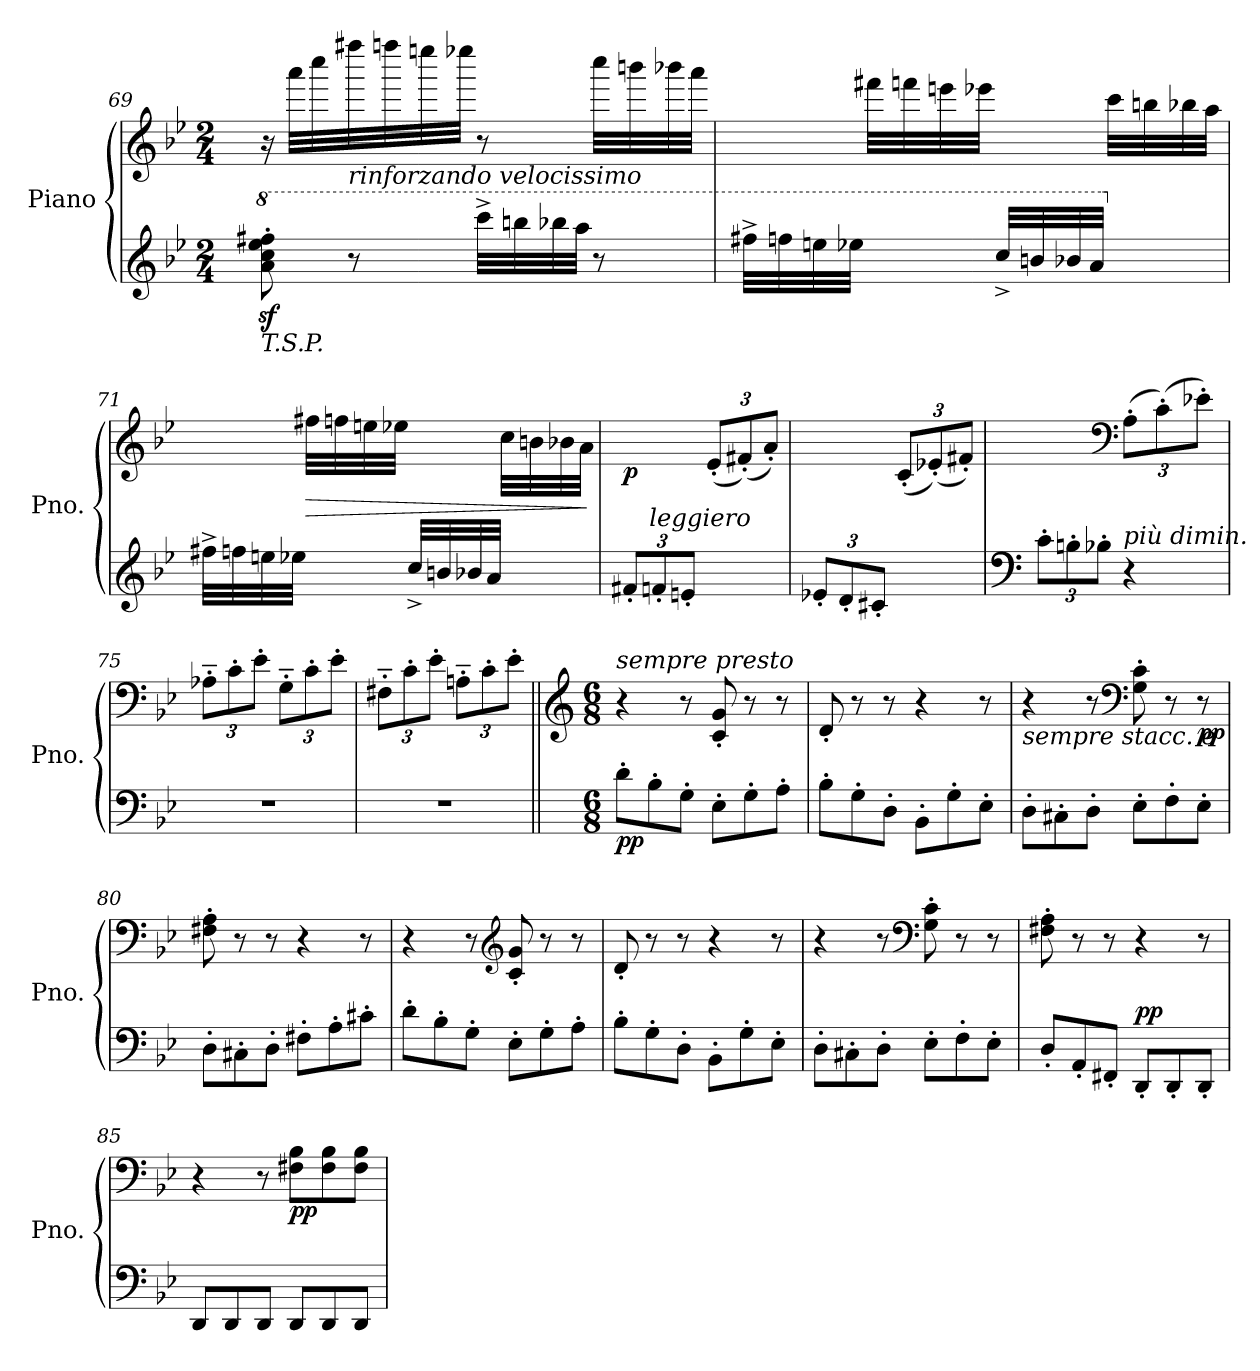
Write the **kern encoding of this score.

**kern	**kern	**dynam
*part1	*part1	*part1
*staff2	*staff1	*staff1/2
*I"Piano	*	*
*I'Pno.	*	*
!!LO:LB:g=z
*clefG2	*clefG2	*
*k[b-e-]	*k[b-e-]	*
*M2/4	*M2/4	*
*8va	*	*
=69	=69	=69
!LO:TX:b:i:t=T.S.P.	!	!
8aa\z<' 8ccc\z<' 8eee-\z<' 8fff#X\z<'	16r	.
.	32aaa\LLL	.
.	32cccc\	.
!LO:TX:a:i:t=rinforzando velocissimo	!	!
8r	32ffff#X\	.
.	32ffffn\	.
.	32eeeen\	.
.	32eeee-X\JJJ	.
32cccc^\LLL	8r	.
32bbbn\	.	.
32bbb-X\	.	.
32aaa\JJJ	.	.
8r	32cccc\LLL	.
.	32bbbn\	.
.	32bbb-X\	.
.	32aaa\JJJ	.
=70	=70	=70
32fff#X^\LLL	8ryy	.
32fffn\	.	.
32eeen\	.	.
32eee-X\JJJ	.	.
8ryy	32fff#X\LLL	.
.	32fffn\	.
.	32eeen\	.
.	32eee-X\JJJ	.
32ccc^/LLL	8ryy	.
32bbn/	.	.
32bb-X/	.	.
32aa/JJJ	.	.
8ryy	32ccc\LLL	.
.	32bbn\	.
.	32bb-X\	.
.	32aa\JJJ	.
!!LO:LB:g=z
=71	=71	=71
*X8va	*	*
32ff#X^\LLL	8ryy	.
32ffn\	.	.
32een\	.	.
32ee-X\JJJ	.	.
!	!	!LO:HP:b
8ryy	32ff#X\LLL	>
.	32ffn\	.
.	32een\	.
.	32ee-X\JJJ	.
32cc^/LLL	8ryy	.
32bn/	.	.
32b-X/	.	.
32a/JJJ	.	.
8ryy	32cc\LLL	.
.	32bn\	.
.	32b-X\	.
.	32a\JJJ	.
.	.	]
=72	=72	=72
*Xbrackettup	*	*
!	!	!LO:DY:b
12f#X'/L	4ryy	p
!LO:TX:a:i:t=leggiero	!	!
12fn'/	.	.
12en'/J	.	.
*	*Xbrackettup	*
4ryy	(>12e-'/L	.
.	(>12f#X'/)	.
.	12a'/J)	.
=73	=73	=73
12e-X'/L	4ryy	.
12d'/	.	.
12c#X'/J	.	.
4ryy	(>12c'/L	.
.	(>12e-X'/)	.
.	12f#X'/J)	.
=74	=74	=74
*clefF4	*	*
12c'\L	4ryy	.
12Bn'\	.	.
12B-X'\J	.	.
*	*clefF4	*
!LO:TX:a:i:t=più dimin.	!	!
4r	(>12A'\L	.
.	(>12c'\)	.
.	12e-X'\J)	.
!!LO:PB:g=z
=75	=75	=75
2r	12A-X'~\L	.
.	12c'\	.
.	12e-'\J	.
.	12G'~\L	.
.	12c'\	.
.	12e-'\J	.
=76	=76	=76
2r	12F#X'~\L	.
.	12c'\	.
.	12e-'\J	.
.	12An'~\L	.
.	12c'\	.
.	12e-'\J	.
=77||	=77||	=77||
*	*clefG2	*
*M6/8	*M6/8	*
!	!LO:TX:a:i:t=sempre presto	!
!	!	!LO:DY:b=2
8d'\L	4r	pp
8B-'\	.	.
8G'\J	8r	.
8E-'\L	8c/' 8g/'	.
8G'\	8r	.
8A'\J	8r	.
=78	=78	=78
8B-'\L	8d'/	.
8G'\	8r	.
8D'\J	8r	.
8BB-'\L	4r	.
8G'\	.	.
8E-'\J	8r	.
=79	=79	=79
!	!LO:TX:b:i:t=sempre stacc. e	!
8D'\L	4r	.
8C#X'\	.	.
8D'\J	8r	.
*	*clefF4	*
8E-'\L	8G\' 8c\'	.
8F'\	8r	.
!	!	!LO:DY:b
8E-'\J	8r	pp
!!LO:LB:g=z
=80	=80	=80
8D'\L	8F#X\' 8A\'	.
8C#X'\	8r	.
8D'\J	8r	.
8F#X'\L	4r	.
8A'\	.	.
8c#X'\J	8r	.
=81	=81	=81
8d'\L	4r	.
8B-'\	.	.
8G'\J	8r	.
*	*clefG2	*
8E-'\L	8c/' 8g/'	.
8G'\	8r	.
8A'\J	8r	.
=82	=82	=82
8B-'\L	8d'/	.
8G'\	8r	.
8D'\J	8r	.
8BB-'\L	4r	.
8G'\	.	.
8E-'\J	8r	.
=83	=83	=83
8D'\L	4r	.
8C#X'\	.	.
8D'\J	8r	.
*	*clefF4	*
8E-'\L	8G\' 8c\'	.
8F'\	8r	.
8E-'\J	8r	.
=84	=84	=84
8D'/L	8F#X\' 8A\'	.
8AA'/	8r	.
8FF#X'/J	8r	.
!	!	!LO:DY:a=2
8DD'/L	4r	pp
8DD'/	.	.
8DD'/J	8r	.
!!LO:LB:g=z
=85	=85	=85
8DD/L	4r	.
8DD/	.	.
8DD/J	8r	.
!	!	!LO:DY:b
8DD/L	8F#X\ 8B-\L	pp
8DD/	8F#\ 8B-\	.
8DD/J	8F#\ 8B-\J	.
=	=	=
*-	*-	*-
